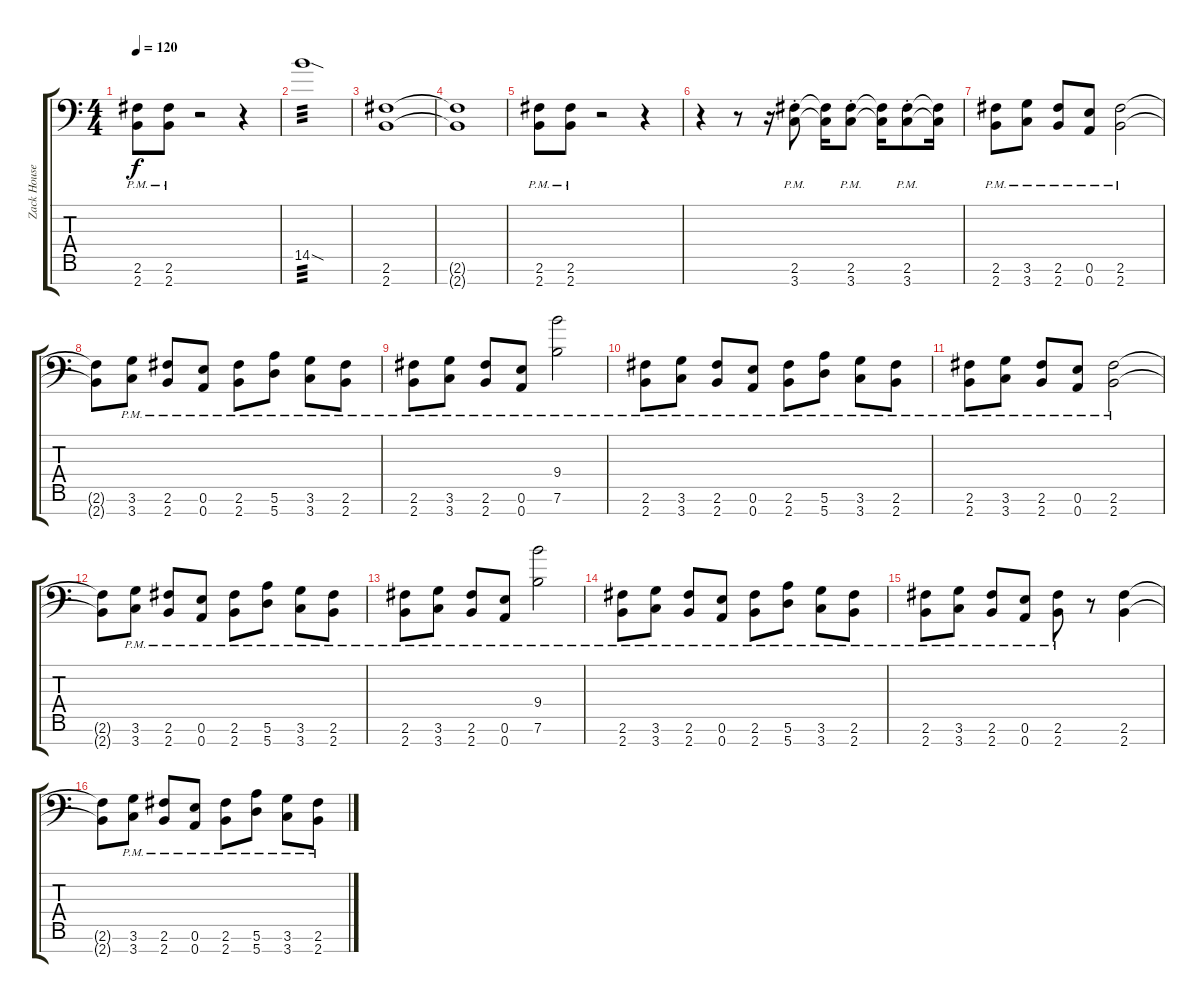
\track ("Zack Householder" "Zack House") {instrument distortionguitar}
\staff {score tabs}
\tuning (E4 B3 G3 D3 A2 E2 A1) {hide}
\ts (4 4)
\tempo 120
\clef f4
\ks c
(2.6{pm} 2.7{pm}).8{dy f} (2.6{pm} 2.7{pm}).8 r.2 r.4 |
14.5{sod}.1{tp 3} |
(2.6 2.7).1 |
(2.6{t} 2.7{t}).1 |
(2.6{pm} 2.7{pm}).8 (2.6{pm} 2.7{pm}).8 r.2 r.4 |
r.4 r.8 r.16 (2.6{pm st} 3.7{pm st}).8 (2.6{t} 3.7{t}).16 (2.6{pm st} 3.7{pm st}).8 (2.6{t} 3.7{t}).16 (2.6{pm st} 3.7{pm st}).8 (2.6{t} 3.7{t}).16 |
(2.6{pm} 2.7{pm}).8 (3.6{pm} 3.7{pm}).8 (2.6{pm} 2.7{pm}).8 (0.6{pm} 0.7{pm}).8 (2.6{pm} 2.7{pm}).2 |
(2.6{t} 2.7{t}).8 (3.6{pm} 3.7{pm}).8 (2.6{pm} 2.7{pm}).8 (0.6{pm} 0.7{pm}).8 (2.6{pm} 2.7{pm}).8 (5.6{pm} 5.7{pm}).8 (3.6{pm} 3.7{pm}).8 (2.6{pm} 2.7{pm}).8 |
(2.6{pm} 2.7{pm}).8 (3.6{pm} 3.7{pm}).8 (2.6{pm} 2.7{pm}).8 (0.6{pm} 0.7{pm}).8 (9.4 7.6{pm}).2 |
(2.6{pm} 2.7{pm}).8 (3.6{pm} 3.7{pm}).8 (2.6{pm} 2.7{pm}).8 (0.6{pm} 0.7{pm}).8 (2.6{pm} 2.7{pm}).8 (5.6{pm} 5.7{pm}).8 (3.6{pm} 3.7{pm}).8 (2.6{pm} 2.7{pm}).8 |
(2.6{pm} 2.7{pm}).8 (3.6{pm} 3.7{pm}).8 (2.6{pm} 2.7{pm}).8 (0.6{pm} 0.7{pm}).8 (2.6{pm} 2.7{pm}).2 |
(2.6{t} 2.7{t}).8 (3.6{pm} 3.7{pm}).8 (2.6{pm} 2.7{pm}).8 (0.6{pm} 0.7{pm}).8 (2.6{pm} 2.7{pm}).8 (5.6{pm} 5.7{pm}).8 (3.6{pm} 3.7{pm}).8 (2.6{pm} 2.7{pm}).8 |
(2.6{pm} 2.7{pm}).8 (3.6{pm} 3.7{pm}).8 (2.6{pm} 2.7{pm}).8 (0.6{pm} 0.7{pm}).8 (9.4 7.6{pm}).2 |
(2.6{pm} 2.7{pm}).8 (3.6{pm} 3.7{pm}).8 (2.6{pm} 2.7{pm}).8 (0.6{pm} 0.7{pm}).8 (2.6{pm} 2.7{pm}).8 (5.6{pm} 5.7{pm}).8 (3.6{pm} 3.7{pm}).8 (2.6{pm} 2.7{pm}).8 |
(2.6{pm} 2.7{pm}).8 (3.6{pm} 3.7{pm}).8 (2.6{pm} 2.7{pm}).8 (0.6{pm} 0.7{pm}).8 (2.6{pm} 2.7{pm}).8 r.8 (2.6 2.7).4 |
(2.6{t} 2.7{t}).8 (3.6{pm} 3.7{pm}).8 (2.6{pm} 2.7{pm}).8 (0.6{pm} 0.7{pm}).8 (2.6{pm} 2.7{pm}).8 (5.6{pm} 5.7{pm}).8 (3.6{pm} 3.7{pm}).8 (2.6{pm} 2.7{pm}).8
